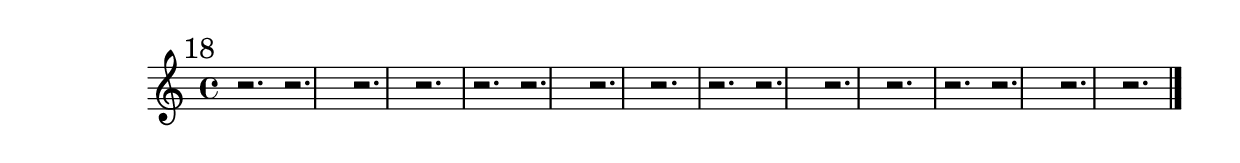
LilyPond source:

%%  diciottesimo_flauto.ly
%%  Copyright (c) 2011 Benjamin Coudrin <benjamin.coudrin@gmail.com>
%%                All Rights Reserved
%%
%%  Copyleft :
%%  This program is free software. It comes without any warranty, to
%%  the extent permitted by applicable law. You can redistribute it
%%  and/or modify it under the terms of the Do What The Fuck You Want
%%  To Public License, Version 2, as published by Sam Hocevar. See
%%  http://sam.zoy.org/wtfpl/COPYING for more details.

\time 3/4
\clef treble
\key d \minor
\relative c'' {
  \mark \markup "18"
  r2.
  r2.
  r2.
  r2.
  r2.
  r2.
  r2.
  r2.
  r2.
  r2.
  r2.
  r2.
  r2.
  r2.
  r2.
  r2.
  \bar "|."
  \break
}
